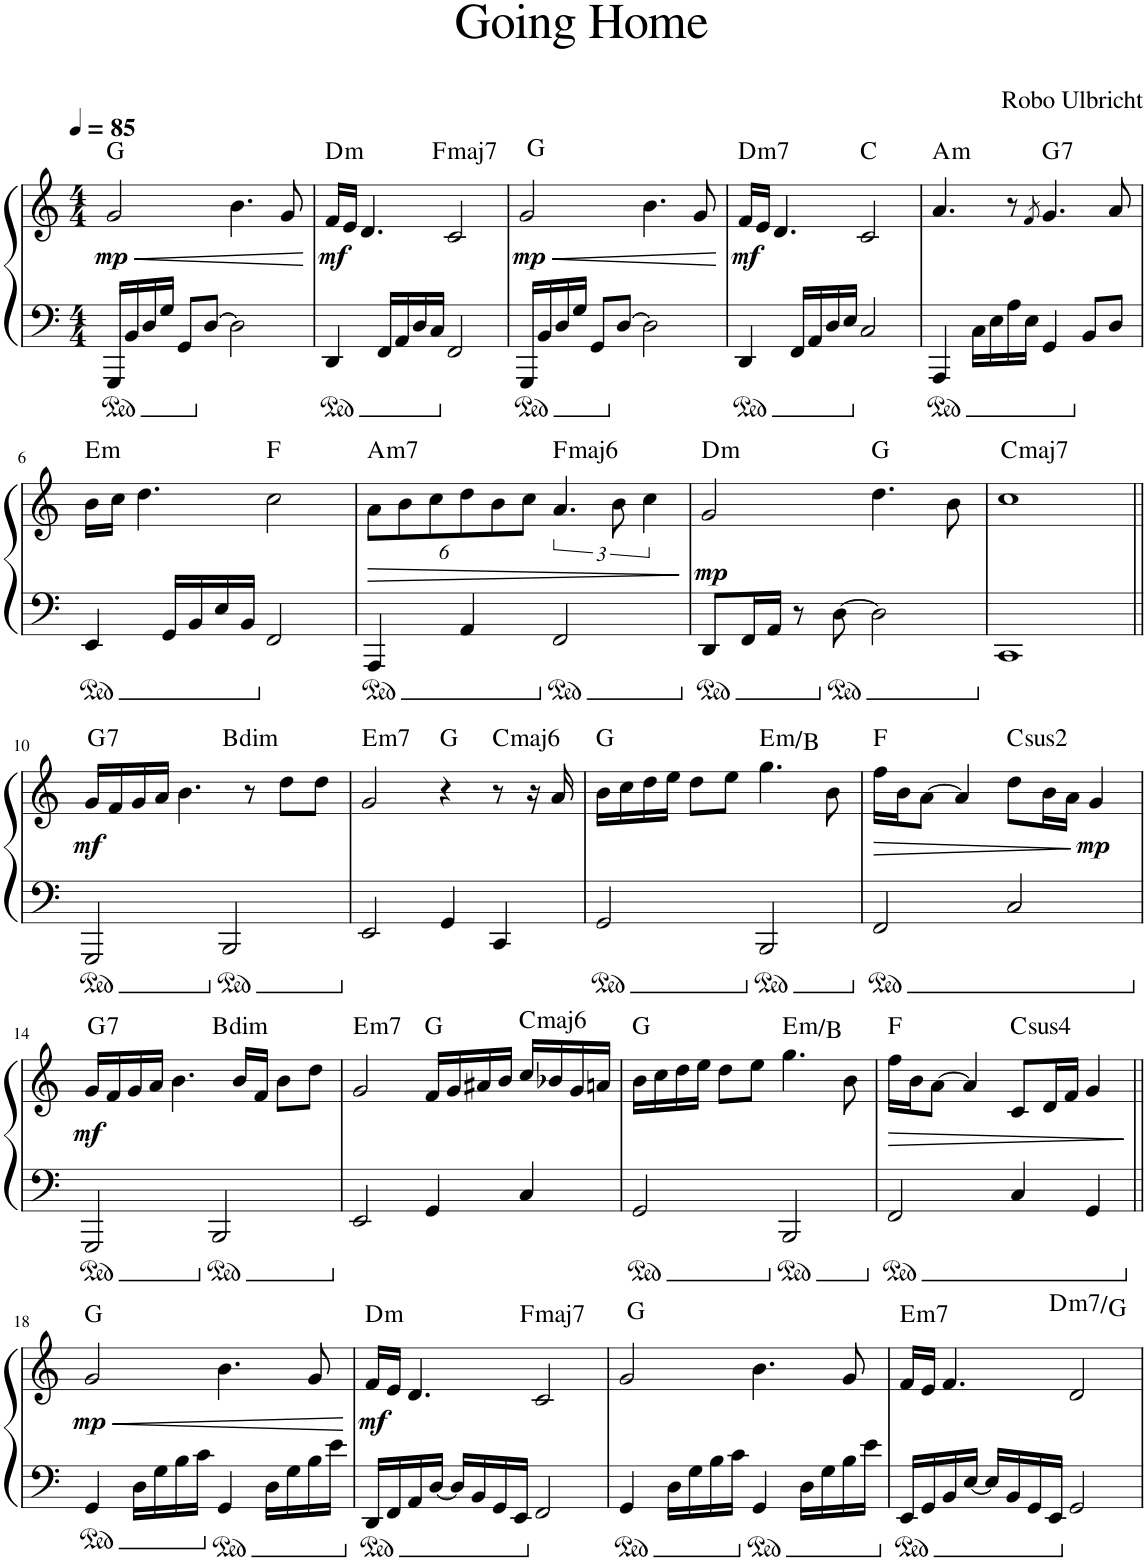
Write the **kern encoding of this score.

**kern	**kern	**dynam	**harte
*part1	*part1	*part1	*part1
*staff2	*staff1	*staff1/2	*
*I"Piano	*	*	*
*I'Pno.	*	*	*
*clefF4	*clefG2	*	*
*k[]	*k[]	*	*
*M4/4	*M4/4	*	*
*MM85	*MM85	*	*
=1	=1	=1	=1
!	!	!LO:HP:b	!
!	!	!LO:DY:n=1:b	!
16GGG/LL	2g/	< mp	G:maj
16BB/	.	.	.
16D/	.	.	.
16G/JJ	.	.	.
8GG/L	.	.	.
[8D/J	.	.	.
2D\]	4.b\	.	.
.	8g/	.	.
.	.	[	.
=2	=2	=2	=2
!	!	!LO:DY:b	!LO:H:kt=m
4DD/	16f/LL	mf	D:min
.	16e/JJ	.	.
.	4.d/	.	.
16FF/LL	.	.	.
16AA/	.	.	.
16D/	.	.	.
16C/JJ	.	.	.
!	!	!	!LO:H:kt=maj7
2FF/	2c/	.	F:maj7
=3	=3	=3	=3
!	!	!LO:HP:b	!
!	!	!LO:DY:n=1:b	!
16GGG/LL	2g/	< mp	G:maj
16BB/	.	.	.
16D/	.	.	.
16G/JJ	.	.	.
8GG/L	.	.	.
[8D/J	.	.	.
2D\]	4.b\	.	.
.	8g/	.	.
.	.	[	.
=4	=4	=4	=4
!	!	!LO:DY:b	!LO:H:kt=m7
4DD/	16f/LL	mf	D:min7
.	16e/JJ	.	.
.	4.d/	.	.
16FF/LL	.	.	.
16AA/	.	.	.
16D/	.	.	.
16E/JJ	.	.	.
2C/	2c/	.	C:maj
=5	=5	=5	=5
!	!	!	!LO:H:kt=m
4AAA/	4.a/	.	A:min
16C\LL	.	.	.
16E\	.	.	.
16A\	8r	.	.
16E\JJ	.	.	.
.	8qf/	.	.
!	!	!	!LO:H:kt=7
4GG/	4.g/	.	G:7
8BB/L	.	.	.
8D/J	8a/	.	.
!!LO:LB:g=z
=6	=6	=6	=6
!	!	!	!LO:H:kt=m
4EE/	16b\LL	.	E:min
.	16cc\JJ	.	.
.	4.dd\	.	.
16GG/LL	.	.	.
16BB/	.	.	.
16E/	.	.	.
16BB/JJ	.	.	.
2FF/	2cc\	.	F:maj
=7	=7	=7	=7
*	*Xbrackettup	*	*
!	!	!LO:HP:b	!LO:H:kt=m7
4AAA/	12a\L	>	A:min7
.	12b\	.	.
.	12cc\	.	.
4AA/	12dd\	.	.
.	12b\	.	.
.	12cc\J	.	.
*	*brackettup	*	*
!	!	!	!LO:H:kt=maj6
2FF/	6.a/	.	F:maj6
.	12b\	.	.
.	6cc\	.	.
.	.	]	.
=8	=8	=8	=8
!	!	!LO:DY:b	!LO:H:kt=m
8DD/L	2g/	mp	D:min
16FF/L	.	.	.
16AA/JJ	.	.	.
8r	.	.	.
[8D\	.	.	.
2D\]	4.dd\	.	G:maj
.	8b\	.	.
=9	=9	=9	=9
!	!	!	!LO:H:kt=maj7
1CC	1cc	.	C:maj7
!!LO:LB:g=z
=10||	=10||	=10||	=10||
!	!	!LO:DY:b	!LO:H:kt=7
*	*^	*	*
2GGG/	16g/LL	2ryy	mf	G:7
.	16f/	.	.	.
.	16g/	.	.	.
.	16a/JJ	.	.	.
.	4.b\	.	.	.
!	!	!	!	!LO:H:kt=dim
2BBB/	.	2ryy	.	B:dim
.	8r	.	.	.
.	8dd\L	.	.	.
.	8dd\J	.	.	.
=11	=11	=11	=11	=11
!	!	!	!	!LO:H:kt=m7
*	*v	*v	*	*
2EE/	2g/	.	E:min7
4GG/	4r	.	G:maj
!	!	!	!LO:H:kt=maj6
4CC/	8r	.	C:maj6
.	16r	.	.
.	16a/	.	.
=12	=12	=12	=12
2GG/	16b\LL	.	G:maj
.	16cc\	.	.
.	16dd\	.	.
.	16ee\JJ	.	.
.	8dd\L	.	.
.	8ee\J	.	.
!	!	!	!LO:H:kt=m
2BBB/	4.gg\	.	E:min/5
.	8b\	.	.
=13	=13	=13	=13
!	!	!LO:HP:b	!
2FF/	16ff\LL	>	F:maj
.	16b\J	.	.
.	[8a\J	.	.
.	4a/]	.	.
!	!	!	!LO:H:kt=2
2C/	8dd\L	.	C:(1,2,5)
.	16b\L	.	.
.	16a\JJ	.	.
!	!	!LO:DY:n=1:b	!
.	4g/	] mp	.
!!LO:LB:g=z
=14	=14	=14	=14
!	!	!LO:DY:b	!LO:H:kt=7
*	*^	*	*
2GGG/	16g/LL	2ryy	mf	G:7
.	16f/	.	.	.
.	16g/	.	.	.
.	16a/JJ	.	.	.
.	4.b\	.	.	.
!	!	!	!	!LO:H:kt=dim
2BBB/	.	2ryy	.	B:dim
.	16b/LL	.	.	.
.	16f/JJ	.	.	.
.	8b\L	.	.	.
.	8dd\J	.	.	.
=15	=15	=15	=15	=15
!	!	!	!	!LO:H:kt=m7
*	*v	*v	*	*
2EE/	2g/	.	E:min7
4GG/	16f/LL	.	G:maj
.	16g/	.	.
.	16a#X/	.	.
.	16b/JJ	.	.
!	!	!	!LO:H:kt=maj6
4C/	16cc/LL	.	C:maj6
.	16b-X/	.	.
.	16g/	.	.
.	16an/JJ	.	.
=16	=16	=16	=16
2GG/	16b\LL	.	G:maj
.	16cc\	.	.
.	16dd\	.	.
.	16ee\JJ	.	.
.	8dd\L	.	.
.	8ee\J	.	.
!	!	!	!LO:H:kt=m
2BBB/	4.gg\	.	E:min/5
.	8b\	.	.
=17	=17	=17	=17
!	!	!LO:HP:b	!
2FF/	16ff\LL	>	F:maj
.	16b\J	.	.
.	[8a\J	.	.
.	4a/]	.	.
!	!	!	!LO:H:kt=4
4C/	8c/L	.	C:sus4
.	16d/L	.	.
.	16f/JJ	.	.
4GG/	4g/	.	.
.	.	]	.
!!LO:LB:g=z
=18||	=18||	=18||	=18||
!	!	!LO:HP:b	!
!	!	!LO:DY:n=1:b	!
4GG/	2g/	< mp	G:maj
16D\LL	.	.	.
16G\	.	.	.
16B\	.	.	.
16c\JJ	.	.	.
4GG/	4.b\	.	.
16D\LL	.	.	.
16G\	.	.	.
16B\	8g/	.	.
16e\JJ	.	.	.
.	.	[	.
=19	=19	=19	=19
!	!	!LO:DY:b	!LO:H:kt=m
16DD/LL	16f/LL	mf	D:min
16FF/	16e/JJ	.	.
16AA/	4.d/	.	.
[16D/JJ	.	.	.
16D/LL]	.	.	.
16BB/	.	.	.
16GG/	.	.	.
16EE/JJ	.	.	.
!	!	!	!LO:H:kt=maj7
2FF/	2c/	.	F:maj7
=20	=20	=20	=20
4GG/	2g/	.	G:maj
16D\LL	.	.	.
16G\	.	.	.
16B\	.	.	.
16c\JJ	.	.	.
4GG/	4.b\	.	.
16D\LL	.	.	.
16G\	.	.	.
16B\	8g/	.	.
16e\JJ	.	.	.
=21	=21	=21	=21
!	!	!	!LO:H:kt=m7
16EE/LL	16f/LL	.	E:min7
16GG/	16e/JJ	.	.
16BB/	4.f/	.	.
[16E/JJ	.	.	.
16E/LL]	.	.	.
16BB/	.	.	.
16GG/	.	.	.
16EE/JJ	.	.	.
!	!	!	!LO:H:kt=m7
2GG/	2d/	.	D:min7/4
=	=	=	=
*-	*-	*-	*-
